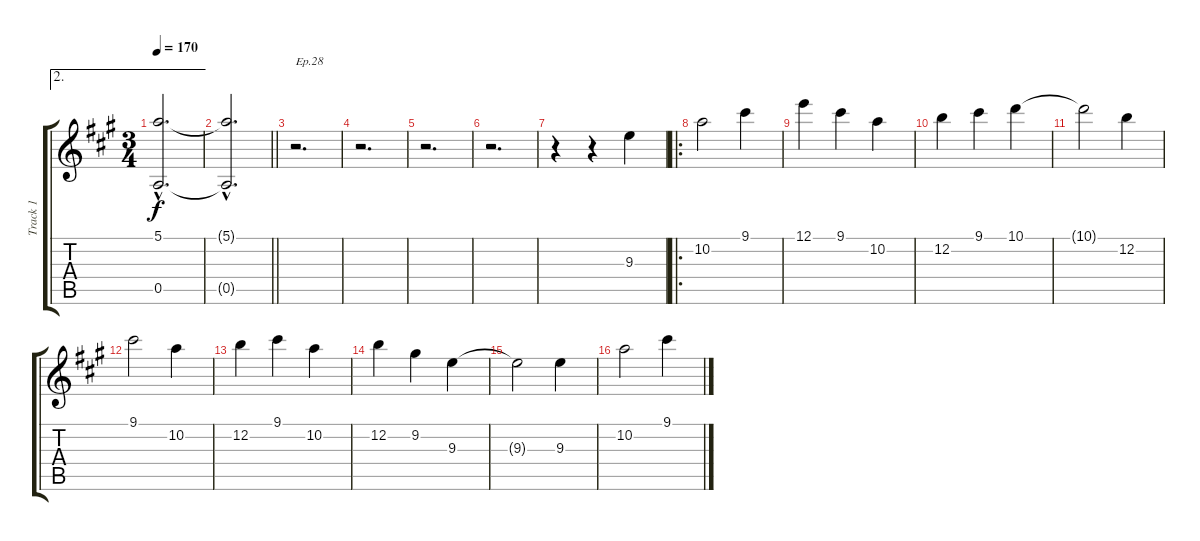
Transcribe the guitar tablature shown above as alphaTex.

\track ("Track 1" "Track 1") {instrument acousticguitarnylon}
\staff {score tabs}
\tuning (E4 B3 G3 D3 A2 E2) {hide}
\ae 2
\ts (3 4)
\tempo 170
\clef g2
\ks a
(5.1{hac} 0.5{hac}).2{d dy f} |
\barLineRight lightlight
(5.1{hac t} 0.5{hac t}).2{d} |
r.2{d txt "Ep.28"} |
r.2{d} |
r.2{d} |
r.2{d} |
r.4 r.4 9.3.4 |
\ro
10.2.2 9.1.4 |
12.1.4 9.1.4 10.2.4 |
12.2.4 9.1.4 10.1.4 |
10.1{t}.2 12.2.4 |
9.1.2 10.2.4 |
12.2.4 9.1.4 10.2.4 |
12.2.4 9.2.4 9.3.4 |
9.3{t}.2 9.3.4 |
10.2.2 9.1.4
